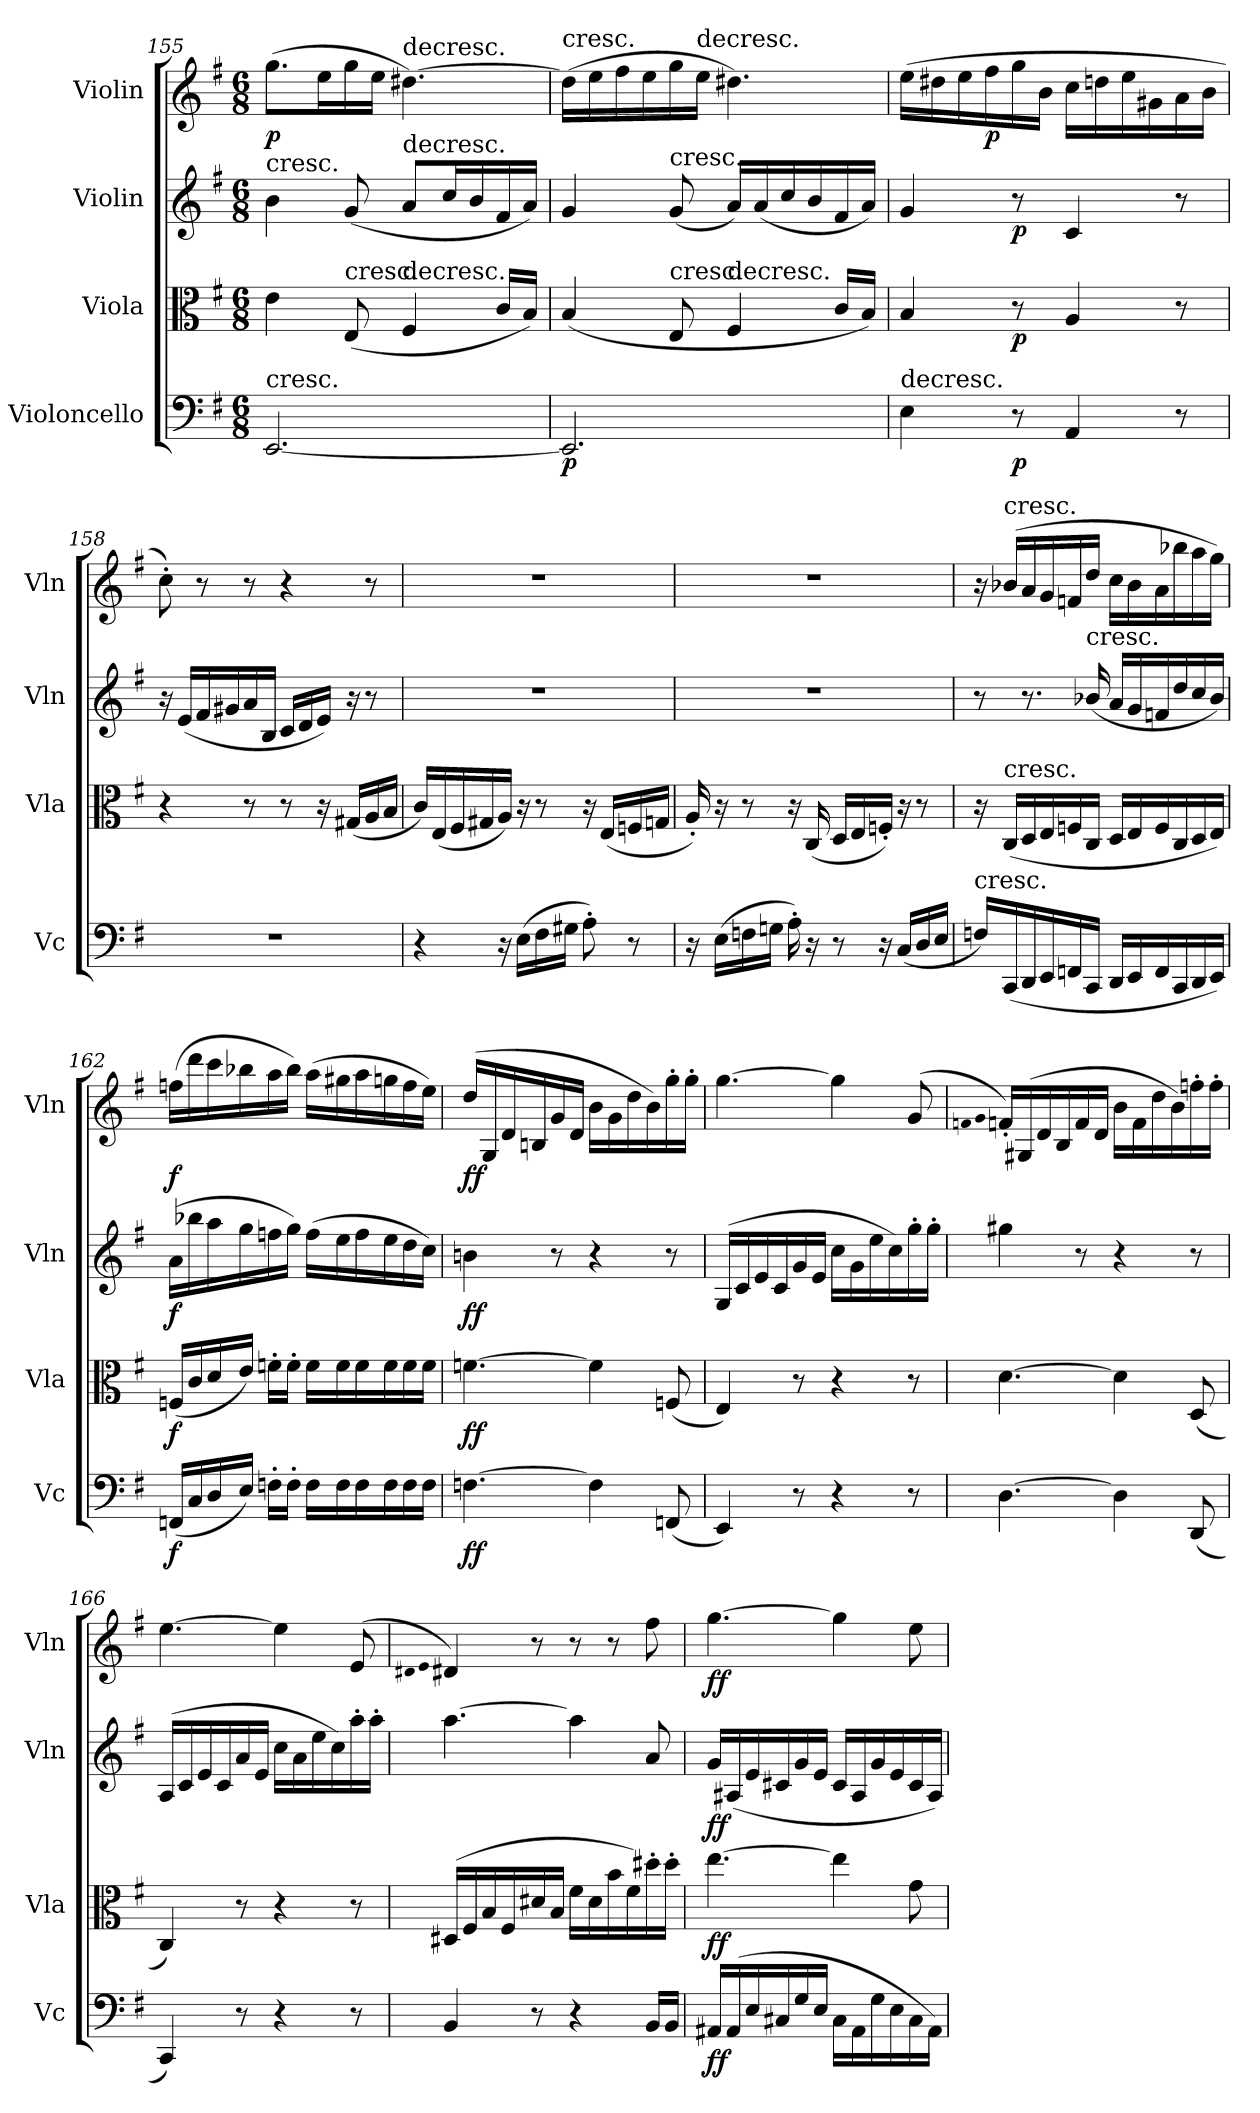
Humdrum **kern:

**kern	**dynam	**kern	**dynam	**kern	**dynam	**kern	**dynam
*part4	*part4	*part3	*part3	*part2	*part2	*part1	*part1
*staff4	*staff4	*staff3	*staff3	*staff2	*staff2	*staff1	*staff1
*I"Violoncello	*	*I"Viola	*	*I"Violin	*	*I"Violin	*
*I'Vc	*	*I'Vla	*	*I'Vln	*	*I'Vln	*
*clefF4	*	*clefC3	*	*clefG2	*	*clefG2	*
*k[f#]	*	*k[f#]	*	*k[f#]	*	*k[f#]	*
*M6/8	*	*M6/8	*	*M6/8	*	*M6/8	*
=155	=155	=155	=155	=155	=155	=155	=155
!	!	!	!	!LO:TX:t=cresc.	!	!	!
!LO:TX:t=cresc.	!	!	!	!	!	!	!
[2.EE/	.	4e\	.	4b\	.	(8.gg\L	p
.	.	.	.	.	.	16ee\L	.
!	!	!LO:TX:t=cresc.	!	!	!	!	!
.	.	(8E/	.	(8g/	.	16gg\	.
.	.	.	.	.	.	16ee\JJ	.
!	!	!	!	!	!	!LO:TX:t=decresc.	!
!	!	!	!	!LO:TX:t=decresc.	!	!	!
!	!	!LO:TX:t=decresc.	!	!	!	!	!
.	.	4F#/	.	8a/L	.	[4.dd#X\)	.
.	.	.	.	16cc/L	.	.	.
.	.	.	.	16b/	.	.	.
.	.	16c\LL	.	16f#/	.	.	.
.	.	16B/JJ)	.	16a/JJ)	.	.	.
=156	=156	=156	=156	=156	=156	=156	=156
!	!	!	!	!	!	!LO:TX:t=cresc.	!
2.EE/]	p	(4B/	.	4g/	.	(16dd#\LL]	.
.	.	.	.	.	.	16ee\	.
.	.	.	.	.	.	16ff#\	.
.	.	.	.	.	.	16ee\	.
!	!	!	!	!LO:TX:t=cresc.	!	!	!
!	!	!LO:TX:t=cresc.	!	!	!	!	!
.	.	8E/	.	(8g/	.	16gg\	.
!	!	!	!	!	!	!LO:TX:t=decresc.	!
.	.	.	.	.	.	16ee\JJ	.
!	!	!LO:TX:t=decresc.	!	!	!	!	!
.	.	4F#/	.	16a/LL)	.	4.dd#X\)	.
.	.	.	.	(16a/	.	.	.
.	.	.	.	16cc/	.	.	.
.	.	.	.	16b/	.	.	.
.	.	16c\LL	.	16f#/	.	.	.
.	.	16B/JJ)	.	16a/JJ)	.	.	.
=157	=157	=157	=157	=157	=157	=157	=157
!LO:TX:t=decresc.	!	!	!	!	!	!	!
4E\	.	4B/	.	4g/	.	(16ee\LL	.
.	.	.	.	.	.	16dd#X\	.
.	.	.	.	.	.	16ee\	.
.	.	.	.	.	.	16ff#\	p
8r	p	8r	p	8r	p	16gg\	.
.	.	.	.	.	.	16b\JJ	.
4AA/	.	4A/	.	4c/	.	16cc\LL	.
.	.	.	.	.	.	16ddn\	.
.	.	.	.	.	.	16ee\	.
.	.	.	.	.	.	16g#X\	.
8r	.	8r	.	8r	.	16a\	.
.	.	.	.	.	.	16b\JJ	.
=158	=158	=158	=158	=158	=158	=158	=158
2.r	.	4r	.	16r	.	8cc'\)	.
.	.	.	.	(16e/LL	.	.	.
.	.	.	.	16f#/	.	8r	.
.	.	.	.	16g#X/	.	.	.
.	.	8r	.	16a/	.	8r	.
.	.	.	.	16B/JJ	.	.	.
.	.	8r	.	16c/LL	.	4r	.
.	.	.	.	16d/	.	.	.
.	.	16r	.	16e/JJ)	.	.	.
.	.	(16G#X/LL	.	16r	.	.	.
.	.	16A/	.	8r	.	8r	.
.	.	16B/JJ	.	.	.	.	.
=159	=159	=159	=159	=159	=159	=159	=159
4r	.	16c/LL)	.	2.r	.	2.r	.
.	.	(16E/	.	.	.	.	.
.	.	16F#/	.	.	.	.	.
.	.	16G#X/	.	.	.	.	.
16r	.	16A/JJ)	.	.	.	.	.
(16E\LL	.	16r	.	.	.	.	.
16F#\	.	8r	.	.	.	.	.
16G#X\JJ	.	.	.	.	.	.	.
8A'\)	.	16r	.	.	.	.	.
.	.	(16E/LL	.	.	.	.	.
8r	.	16Fn/	.	.	.	.	.
.	.	16Gn/JJ	.	.	.	.	.
=160	=160	=160	=160	=160	=160	=160	=160
16r	.	16A'/)	.	2.r	.	2.r	.
(16E\LL	.	16r	.	.	.	.	.
16Fn\	.	8r	.	.	.	.	.
16Gn\JJ	.	.	.	.	.	.	.
16A'\)	.	16r	.	.	.	.	.
16r	.	(16C/	.	.	.	.	.
8r	.	16D/LL	.	.	.	.	.
.	.	16E/	.	.	.	.	.
16r	.	16Fn'/JJ)	.	.	.	.	.
(16C/LL	.	16r	.	.	.	.	.
16D/	.	8r	.	.	.	.	.
16E/JJ	.	.	.	.	.	.	.
=161	=161	=161	=161	=161	=161	=161	=161
!LO:TX:t=cresc.	!	!	!	!	!	!	!
16Fn/LL)	.	16r	.	8r	.	16r	.
!	!	!	!	!	!	!LO:TX:t=cresc.	!
!	!	!LO:TX:t=cresc.	!	!	!	!	!
(16CC/	.	(16C/LL	.	.	.	(16b-X/LL	.
16DD/	.	16D/	.	8.r	.	16a/	.
16EE/	.	16E/	.	.	.	16g/	.
16FFn/	.	16Fn/	.	.	.	16fn/	.
!	!	!	!	!LO:TX:t=cresc.	!	!	!
16CC/JJ	.	16C/JJ	.	(16b-X/	.	16dd/JJ	.
16DD/LL	.	16D/LL	.	16a/LL	.	16cc\LL	.
16EE/	.	16E/	.	16g/	.	16b-\	.
16FF/	.	16F/	.	16fn/	.	16a\	.
16CC/	.	16C/	.	16dd/	.	16bb-X\	.
16DD/	.	16D/	.	16cc/	.	16aa\	.
16EE/JJ)	.	16E/JJ)	.	16b-/JJ)	.	16gg\JJ)	.
=162	=162	=162	=162	=162	=162	=162	=162
(16FFn/LL	f	(16Fn/LL	f	(16a\LL	f	(16ffn\LL	f
16C/	.	16c/	.	16bb-X\	.	16ddd\	.
16D/	.	16d/	.	16aa\	.	16ccc\	.
16E/JJ)	.	16e/JJ)	.	16gg\	.	16bb-X\	.
16Fn'\LL	.	16fn'\LL	.	16ffn\	.	16aa\	.
16F'\JJ	.	16f'\JJ	.	16gg\JJ)	.	16bb-\JJ)	.
16F\LL	.	16f\LL	.	(16ff\LL	.	(16aa\LL	.
16F\	.	16f\	.	16ee\	.	16gg#X\	.
16F\	.	16f\	.	16ff\	.	16aa\	.
16F\	.	16f\	.	16ee\	.	16ggn\	.
16F\	.	16f\	.	16dd\	.	16ff\	.
16F\JJ	.	16f\JJ	.	16cc\JJ)	.	16ee\JJ)	.
=163	=163	=163	=163	=163	=163	=163	=163
[4.Fn\	ff	[4.fn\	ff	4bn\	ff	(16dd/LL	ff
.	.	.	.	.	.	16G/	.
.	.	.	.	.	.	16d/	.
.	.	.	.	.	.	16Bn/	.
.	.	.	.	8r	.	16g/	.
.	.	.	.	.	.	16d/JJ	.
4F\]	.	4f\]	.	4r	.	16b\LL	.
.	.	.	.	.	.	16g\	.
.	.	.	.	.	.	16dd\	.
.	.	.	.	.	.	16b\)	.
(8FFn/	.	(8Fn/	.	8r	.	16gg'\	.
.	.	.	.	.	.	16gg'\JJ	.
=164	=164	=164	=164	=164	=164	=164	=164
4EE/)	.	4E/)	.	(16G/LL	.	[4.gg\	.
.	.	.	.	16c/	.	.	.
.	.	.	.	16e/	.	.	.
.	.	.	.	16c/	.	.	.
8r	.	8r	.	16g/	.	.	.
.	.	.	.	16e/JJ	.	.	.
4r	.	4r	.	16cc\LL	.	4gg\]	.
.	.	.	.	16g\	.	.	.
.	.	.	.	16ee\	.	.	.
.	.	.	.	16cc\)	.	.	.
8r	.	8r	.	16gg'\	.	(8g/	.
.	.	.	.	16gg'\JJ	.	.	.
=165	=165	=165	=165	=165	=165	=165	=165
.	.	.	.	.	.	qfn	.
.	.	.	.	.	.	qg	.
[4.D\	.	[4.d\	.	4gg#X\	.	16fn'/LL)	.
.	.	.	.	.	.	(16G#X/	.
.	.	.	.	.	.	16d/	.
.	.	.	.	.	.	16B/	.
.	.	.	.	8r	.	16f/	.
.	.	.	.	.	.	16d/JJ	.
4D\]	.	4d\]	.	4r	.	16b\LL	.
.	.	.	.	.	.	16f\	.
.	.	.	.	.	.	16dd\	.
.	.	.	.	.	.	16b\)	.
(8DD/	.	(8D/	.	8r	.	16ffn'\	.
.	.	.	.	.	.	16ff'\JJ	.
=166	=166	=166	=166	=166	=166	=166	=166
4CC/)	.	4C/)	.	(16A/LL	.	[4.ee\	.
.	.	.	.	16c/	.	.	.
.	.	.	.	16e/	.	.	.
.	.	.	.	16c/	.	.	.
8r	.	8r	.	16a/	.	.	.
.	.	.	.	16e/JJ	.	.	.
4r	.	4r	.	16cc\LL	.	4ee\]	.
.	.	.	.	16a\	.	.	.
.	.	.	.	16ee\	.	.	.
.	.	.	.	16cc\)	.	.	.
8r	.	8r	.	16aa'\	.	(8e/	.
.	.	.	.	16aa'\JJ	.	.	.
=167	=167	=167	=167	=167	=167	=167	=167
.	.	.	.	.	.	qd#X	.
.	.	.	.	.	.	qe	.
4BB/	.	(16D#X/LL	.	[4.aa\	.	4d#X/)	.
.	.	16F#/	.	.	.	.	.
.	.	16B/	.	.	.	.	.
.	.	16F#/	.	.	.	.	.
8r	.	16d#X/	.	.	.	8r	.
.	.	16B/JJ	.	.	.	.	.
4r	.	16f#\LL	.	4aa\]	.	8r	.
.	.	16d#\	.	.	.	.	.
.	.	16b\	.	.	.	8r	.
.	.	16f#\)	.	.	.	.	.
16BB/LL	.	16dd#X'\	.	8a/	.	8ff#\	.
16BB/JJ	.	16dd#'\JJ	.	.	.	.	.
=168	=168	=168	=168	=168	=168	=168	=168
16AA#X/LL	ff	[4.ee\	ff	16g/LL	ff	[4.gg\	ff
(16AA#/	.	.	.	(16A#X/	.	.	.
16E/	.	.	.	16e/	.	.	.
16C#X/	.	.	.	16c#X/	.	.	.
16G/	.	.	.	16g/	.	.	.
16E/JJ	.	.	.	16e/JJ	.	.	.
16C#\LL	.	4ee\]	.	16c#/LL	.	4gg\]	.
16AA#\	.	.	.	16A#/	.	.	.
16G\	.	.	.	16g/	.	.	.
16E\	.	.	.	16e/	.	.	.
16C#\	.	8g\	.	16c#/	.	8ee\	.
16AA#\JJ)	.	.	.	16A#/JJ)	.	.	.
=	=	=	=	=	=	=	=
*-	*-	*-	*-	*-	*-	*-	*-
